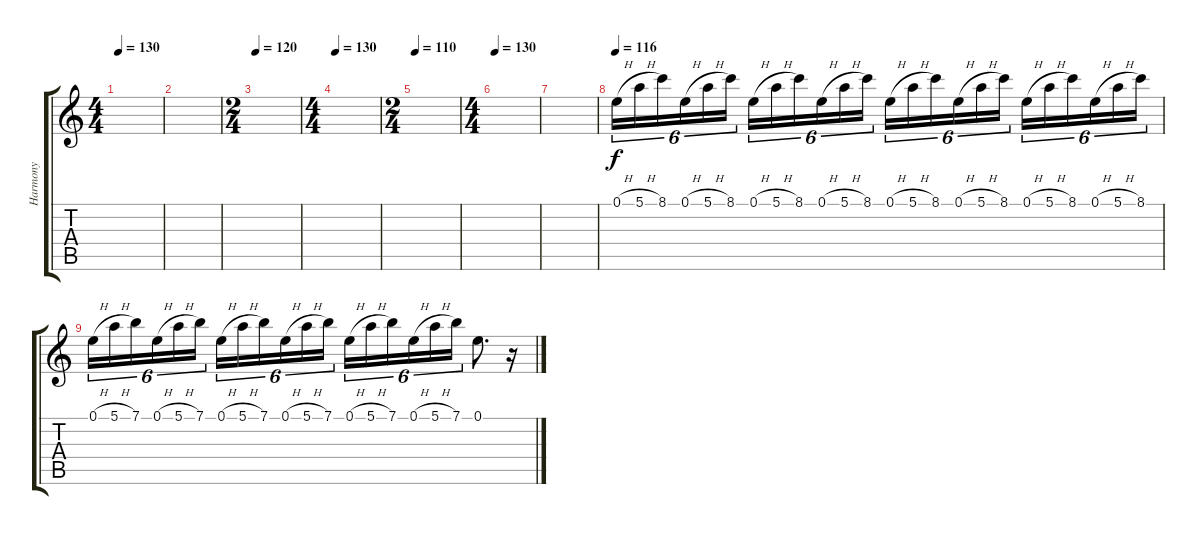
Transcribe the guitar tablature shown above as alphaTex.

\track ("Harmony" "Harmony") {instrument distortionguitar}
\staff {score tabs}
\tuning (E4 B3 G3 D3 A2 E2) {hide}
\ts (4 4)
\tempo 130
\clef g2
\ks c
|
|
\ts (2 4)
\tempo 120
|
\ts (4 4)
\tempo 130
|
\ts (2 4)
\tempo 110
|
\ts (4 4)
\tempo 130
|
|
\tempo 116
0.1{h}.16{tu (6 4)} 5.1{h}.16{tu (6 4)} 8.1.16{tu (6 4)} 0.1{h}.16{tu (6 4)} 5.1{h}.16{tu (6 4)} 8.1.16{tu (6 4)} 0.1{h}.16{tu (6 4)} 5.1{h}.16{tu (6 4)} 8.1.16{tu (6 4)} 0.1{h}.16{tu (6 4)} 5.1{h}.16{tu (6 4)} 8.1.16{tu (6 4)} 0.1{h}.16{tu (6 4)} 5.1{h}.16{tu (6 4)} 8.1.16{tu (6 4)} 0.1{h}.16{tu (6 4)} 5.1{h}.16{tu (6 4)} 8.1.16{tu (6 4)} 0.1{h}.16{tu (6 4)} 5.1{h}.16{tu (6 4)} 8.1.16{tu (6 4)} 0.1{h}.16{tu (6 4)} 5.1{h}.16{tu (6 4)} 8.1.16{tu (6 4)} |
0.1{h}.16{tu (6 4)} 5.1{h}.16{tu (6 4)} 7.1.16{tu (6 4)} 0.1{h}.16{tu (6 4)} 5.1{h}.16{tu (6 4)} 7.1.16{tu (6 4)} 0.1{h}.16{tu (6 4)} 5.1{h}.16{tu (6 4)} 7.1.16{tu (6 4)} 0.1{h}.16{tu (6 4)} 5.1{h}.16{tu (6 4)} 7.1.16{tu (6 4)} 0.1{h}.16{tu (6 4)} 5.1{h}.16{tu (6 4)} 7.1.16{tu (6 4)} 0.1{h}.16{tu (6 4)} 5.1{h}.16{tu (6 4)} 7.1.16{tu (6 4)} 0.1.8{d} r.16
